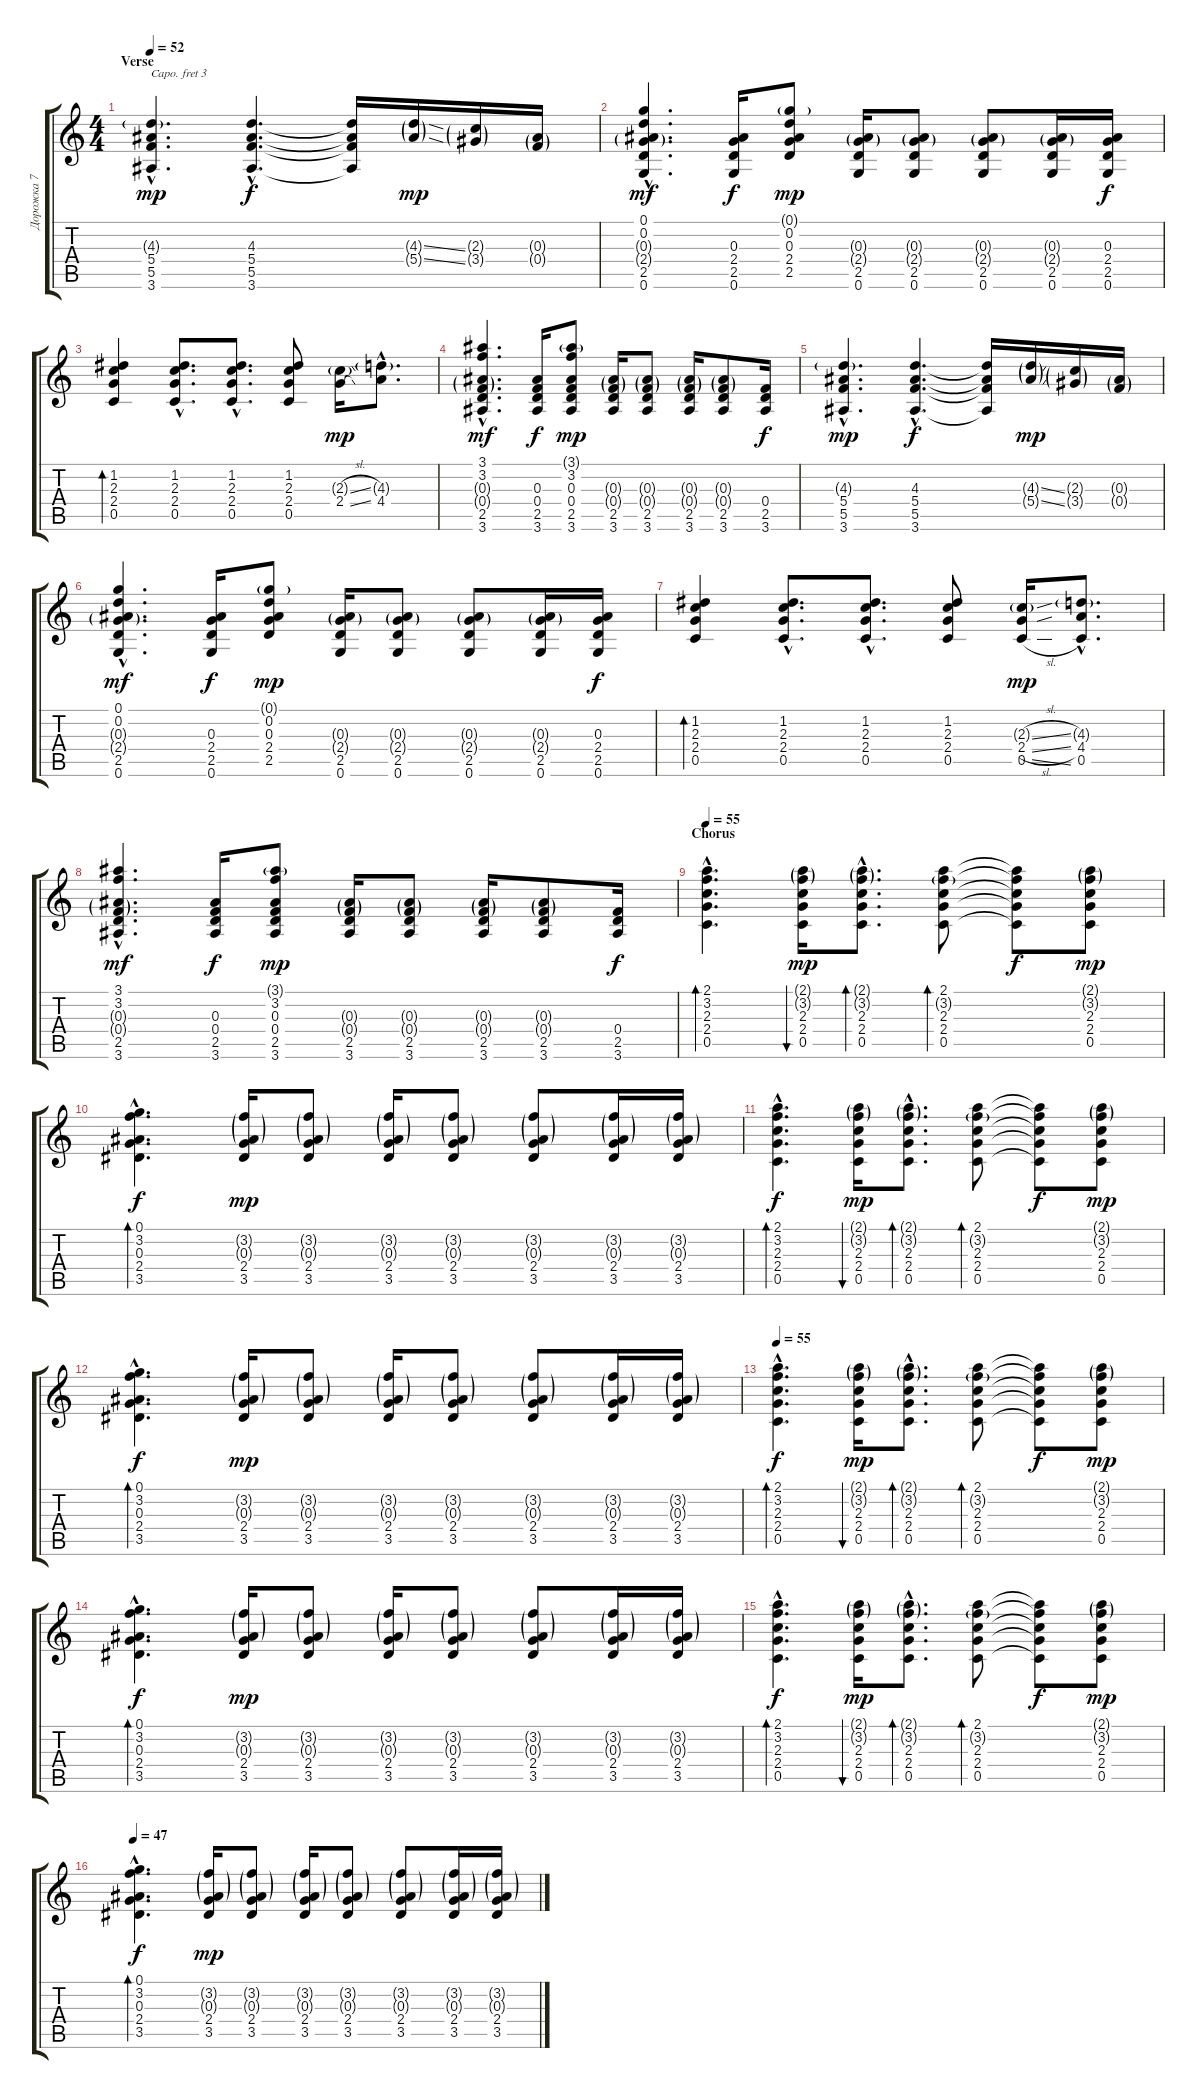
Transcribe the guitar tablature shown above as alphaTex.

\track ("Дорожка 7" "Дорожка 7") {instrument electricguitarjazz}
\staff {score tabs}
\capo 3
\tuning (E4 B3 G3 D3 A2 E2) {hide}
\ts (4 4)
\section ("" "Verse")
\tempo 52
\clef g2
\ks c
(4.3{g hac} 5.4{hac} 5.5{hac} 3.6{hac}).4{d dy mp} (4.3{hac} 5.4{hac} 5.5{hac} 3.6{hac}).4{d dy f} (4.3{t} 5.4{t} 5.5{t} 3.6{t}).16 (4.3{ss g} 5.4{ss g}).16{dy mp} (2.3{g} 3.4{g}).16 (0.3{g} 0.4{g}).16 |
(0.1{hac} 0.2{hac} 0.3{g hac} 2.4{g hac} 2.5{hac} 0.6{hac}).4{d dy mf} (0.3 2.4 2.5 0.6).16{dy f} (0.1{g} 0.2 0.3 2.4 2.5).8{dy mp} (0.3{g} 2.4{g} 2.5 0.6).16 (0.3{g} 2.4{g} 2.5 0.6).8 (0.3{g} 2.4{g} 2.5 0.6).8 (0.3{g} 2.4{g} 2.5 0.6).16 (0.3 2.4 2.5 0.6).16{dy f} |
(1.2 2.3 2.4 0.5).4{bd 60} (1.2{hac} 2.3{hac} 2.4{hac} 0.5{hac}).8{d} (1.2{hac} 2.3{hac} 2.4{hac} 0.5{hac}).8{d} (1.2 2.3 2.4 0.5).8 (2.3{sl g} 2.4{sl}).16{dy mp} (4.3{g hac} 4.4{hac}).8{d} |
(3.1{hac} 3.2{hac} 0.3{g hac} 0.4{g hac} 2.5{hac} 3.6{hac}).4{d dy mf} (0.3 0.4 2.5 3.6).16{dy f} (3.1{g} 3.2 0.3 0.4 2.5 3.6).8{dy mp} (0.3{g} 0.4{g} 2.5 3.6).16 (0.3{g} 0.4{g} 2.5 3.6).8 (0.3{g} 0.4{g} 2.5 3.6).16 (0.3{g} 0.4{g} 2.5 3.6).8 (0.4 2.5 3.6).16{dy f} |
(4.3{g hac} 5.4{hac} 5.5{hac} 3.6{hac}).4{d dy mp} (4.3{hac} 5.4{hac} 5.5{hac} 3.6{hac}).4{d dy f} (4.3{t} 5.4{t} 5.5{t} 3.6{t}).16 (4.3{ss g} 5.4{ss g}).16{dy mp} (2.3{g} 3.4{g}).16 (0.3{g} 0.4{g}).16 |
(0.1{hac} 0.2{hac} 0.3{g hac} 2.4{g hac} 2.5{hac} 0.6{hac}).4{d dy mf} (0.3 2.4 2.5 0.6).16{dy f} (0.1{g} 0.2 0.3 2.4 2.5).8{dy mp} (0.3{g} 2.4{g} 2.5 0.6).16 (0.3{g} 2.4{g} 2.5 0.6).8 (0.3{g} 2.4{g} 2.5 0.6).8 (0.3{g} 2.4{g} 2.5 0.6).16 (0.3 2.4 2.5 0.6).16{dy f} |
(1.2 2.3 2.4 0.5).4{bd 60} (1.2{hac} 2.3{hac} 2.4{hac} 0.5{hac}).8{d} (1.2{hac} 2.3{hac} 2.4{hac} 0.5{hac}).8{d} (1.2 2.3 2.4 0.5).8 (2.3{sl g} 2.4{sl} 0.5{sl}).16{dy mp} (4.3{g hac} 4.4{hac} 0.5{hac}).8{d} |
(3.1{hac} 3.2{hac} 0.3{g hac} 0.4{g hac} 2.5{hac} 3.6{hac}).4{d dy mf} (0.3 0.4 2.5 3.6).16{dy f} (3.1{g} 3.2 0.3 0.4 2.5 3.6).8{dy mp} (0.3{g} 0.4{g} 2.5 3.6).16 (0.3{g} 0.4{g} 2.5 3.6).8 (0.3{g} 0.4{g} 2.5 3.6).16 (0.3{g} 0.4{g} 2.5 3.6).8 (0.4 2.5 3.6).16{dy f} |
\section ("" "Chorus")
\tempo 55
(2.1{hac} 3.2{hac} 2.3{hac} 2.4{hac} 0.5{hac}).4{d bd 60} (2.1{g} 3.2{g} 2.3 2.4 0.5).16{bu 60 dy mp} (2.1{g hac} 3.2{g hac} 2.3{hac} 2.4{hac} 0.5{hac}).8{d bd 60} (2.1 3.2{g} 2.3 2.4 0.5).8{bd 60} (2.1{t} 3.2{t} 2.3{t} 2.4{t} 0.5{t}).8{dy f} (2.1{g} 3.2{g} 2.3 2.4 0.5).8{dy mp} |
(0.1{hac} 3.2 0.3{hac} 2.4{hac} 3.5{hac}).4{d bd 120 dy f} (3.2{g} 0.3{g} 2.4 3.5).16{dy mp} (3.2{g} 0.3{g} 2.4 3.5).8 (3.2{g} 0.3{g} 2.4 3.5).16 (3.2{g} 0.3{g} 2.4 3.5).8 (3.2{g} 0.3{g} 2.4 3.5).8 (3.2{g} 0.3{g} 2.4 3.5).16 (3.2{g} 0.3{g} 2.4 3.5).16 |
(2.1{hac} 3.2{hac} 2.3{hac} 2.4{hac} 0.5{hac}).4{d bd 60 dy f} (2.1{g} 3.2{g} 2.3 2.4 0.5).16{bu 60 dy mp} (2.1{g hac} 3.2{g hac} 2.3{hac} 2.4{hac} 0.5{hac}).8{d bd 60} (2.1 3.2{g} 2.3 2.4 0.5).8{bd 60} (2.1{t} 3.2{t} 2.3{t} 2.4{t} 0.5{t}).8{dy f} (2.1{g} 3.2{g} 2.3 2.4 0.5).8{dy mp} |
(0.1{hac} 3.2 0.3{hac} 2.4{hac} 3.5{hac}).4{d bd 120 dy f} (3.2{g} 0.3{g} 2.4 3.5).16{dy mp} (3.2{g} 0.3{g} 2.4 3.5).8 (3.2{g} 0.3{g} 2.4 3.5).16 (3.2{g} 0.3{g} 2.4 3.5).8 (3.2{g} 0.3{g} 2.4 3.5).8 (3.2{g} 0.3{g} 2.4 3.5).16 (3.2{g} 0.3{g} 2.4 3.5).16 |
\tempo 55
(2.1{hac} 3.2{hac} 2.3{hac} 2.4{hac} 0.5{hac}).4{d bd 60 dy f} (2.1{g} 3.2{g} 2.3 2.4 0.5).16{bu 60 dy mp} (2.1{g hac} 3.2{g hac} 2.3{hac} 2.4{hac} 0.5{hac}).8{d bd 60} (2.1 3.2{g} 2.3 2.4 0.5).8{bd 60} (2.1{t} 3.2{t} 2.3{t} 2.4{t} 0.5{t}).8{dy f} (2.1{g} 3.2{g} 2.3 2.4 0.5).8{dy mp} |
(0.1{hac} 3.2 0.3{hac} 2.4{hac} 3.5{hac}).4{d bd 120 dy f} (3.2{g} 0.3{g} 2.4 3.5).16{dy mp} (3.2{g} 0.3{g} 2.4 3.5).8 (3.2{g} 0.3{g} 2.4 3.5).16 (3.2{g} 0.3{g} 2.4 3.5).8 (3.2{g} 0.3{g} 2.4 3.5).8 (3.2{g} 0.3{g} 2.4 3.5).16 (3.2{g} 0.3{g} 2.4 3.5).16 |
(2.1{hac} 3.2{hac} 2.3{hac} 2.4{hac} 0.5{hac}).4{d bd 60 dy f} (2.1{g} 3.2{g} 2.3 2.4 0.5).16{bu 60 dy mp} (2.1{g hac} 3.2{g hac} 2.3{hac} 2.4{hac} 0.5{hac}).8{d bd 60} (2.1 3.2{g} 2.3 2.4 0.5).8{bd 60} (2.1{t} 3.2{t} 2.3{t} 2.4{t} 0.5{t}).8{dy f} (2.1{g} 3.2{g} 2.3 2.4 0.5).8{dy mp} |
\tempo 47
(0.1{hac} 3.2 0.3{hac} 2.4{hac} 3.5{hac}).4{d bd 120 dy f} (3.2{g} 0.3{g} 2.4 3.5).16{dy mp} (3.2{g} 0.3{g} 2.4 3.5).8 (3.2{g} 0.3{g} 2.4 3.5).16 (3.2{g} 0.3{g} 2.4 3.5).8 (3.2{g} 0.3{g} 2.4 3.5).8 (3.2{g} 0.3{g} 2.4 3.5).16 (3.2{g} 0.3{g} 2.4 3.5).16
